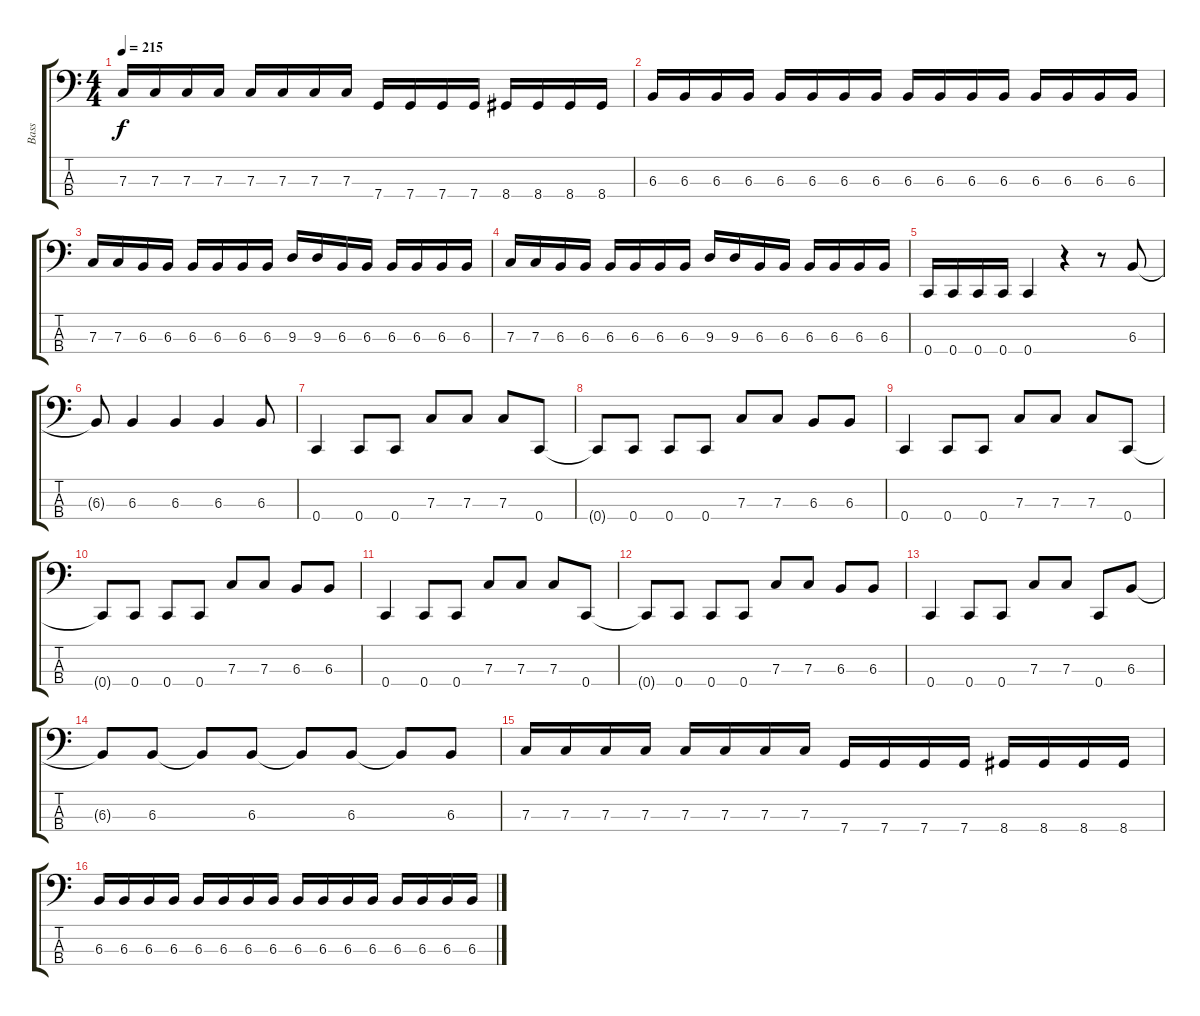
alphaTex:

\track ("Bass" "Bass") {instrument electricbassfinger}
\staff {score tabs}
\tuning (Eb2 Bb1 F1 C1) {hide}
\ts (4 4)
\tempo 215
\clef f4
\ks c
7.3.16{dy f} 7.3.16 7.3.16 7.3.16 7.3.16 7.3.16 7.3.16 7.3.16 7.4.16 7.4.16 7.4.16 7.4.16 8.4.16 8.4.16 8.4.16 8.4.16 |
6.3.16 6.3.16 6.3.16 6.3.16 6.3.16 6.3.16 6.3.16 6.3.16 6.3.16 6.3.16 6.3.16 6.3.16 6.3.16 6.3.16 6.3.16 6.3.16 |
7.3.16 7.3.16 6.3.16 6.3.16 6.3.16 6.3.16 6.3.16 6.3.16 9.3.16 9.3.16 6.3.16 6.3.16 6.3.16 6.3.16 6.3.16 6.3.16 |
7.3.16 7.3.16 6.3.16 6.3.16 6.3.16 6.3.16 6.3.16 6.3.16 9.3.16 9.3.16 6.3.16 6.3.16 6.3.16 6.3.16 6.3.16 6.3.16 |
0.4.16 0.4.16 0.4.16 0.4.16 0.4.4 r.4 r.8 6.3.8 |
6.3{t}.8 6.3.4 6.3.4 6.3.4 6.3.8 |
0.4.4 0.4.8 0.4.8 7.3.8 7.3.8 7.3.8 0.4.8 |
0.4{t}.8 0.4.8 0.4.8 0.4.8 7.3.8 7.3.8 6.3.8 6.3.8 |
0.4.4 0.4.8 0.4.8 7.3.8 7.3.8 7.3.8 0.4.8 |
0.4{t}.8 0.4.8 0.4.8 0.4.8 7.3.8 7.3.8 6.3.8 6.3.8 |
0.4.4 0.4.8 0.4.8 7.3.8 7.3.8 7.3.8 0.4.8 |
0.4{t}.8 0.4.8 0.4.8 0.4.8 7.3.8 7.3.8 6.3.8 6.3.8 |
0.4.4 0.4.8 0.4.8 7.3.8 7.3.8 0.4.8 6.3.8 |
6.3{t}.8 6.3.8 6.3{t}.8 6.3.8 6.3{t}.8 6.3.8 6.3{t}.8 6.3.8 |
7.3.16 7.3.16 7.3.16 7.3.16 7.3.16 7.3.16 7.3.16 7.3.16 7.4.16 7.4.16 7.4.16 7.4.16 8.4.16 8.4.16 8.4.16 8.4.16 |
6.3.16 6.3.16 6.3.16 6.3.16 6.3.16 6.3.16 6.3.16 6.3.16 6.3.16 6.3.16 6.3.16 6.3.16 6.3.16 6.3.16 6.3.16 6.3.16
